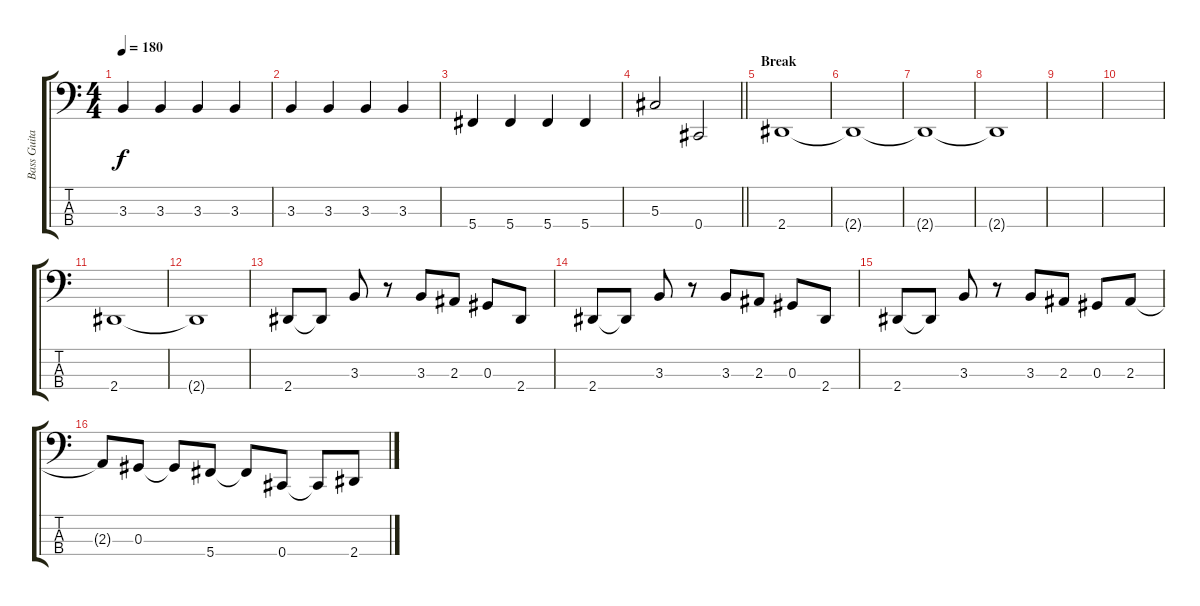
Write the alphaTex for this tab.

\track ("Bass Guitar" "Bass Guita") {instrument electricbassfinger}
\staff {score tabs}
\tuning (Gb2 Db2 Ab1 Db1) {hide}
\ts (4 4)
\tempo 180
\clef f4
\ks c
3.3.4{dy f} 3.3.4 3.3.4 3.3.4 |
3.3.4 3.3.4 3.3.4 3.3.4 |
5.4.4 5.4.4 5.4.4 5.4.4 |
\barLineRight lightlight
5.3.2 0.4.2 |
\section ("" "Break")
2.4.1 |
2.4{t}.1 |
2.4{t}.1 |
2.4{t}.1 |
|
|
2.4.1 |
2.4{t}.1 |
2.4.8 2.4{t}.8 3.3.8 r.8 3.3.8 2.3.8 0.3.8 2.4.8 |
2.4.8 2.4{t}.8 3.3.8 r.8 3.3.8 2.3.8 0.3.8 2.4.8 |
2.4.8 2.4{t}.8 3.3.8 r.8 3.3.8 2.3.8 0.3.8 2.3.8 |
2.3{t}.8 0.3.8 0.3{t}.8 5.4.8 5.4{t}.8 0.4.8 0.4{t}.8 2.4.8
